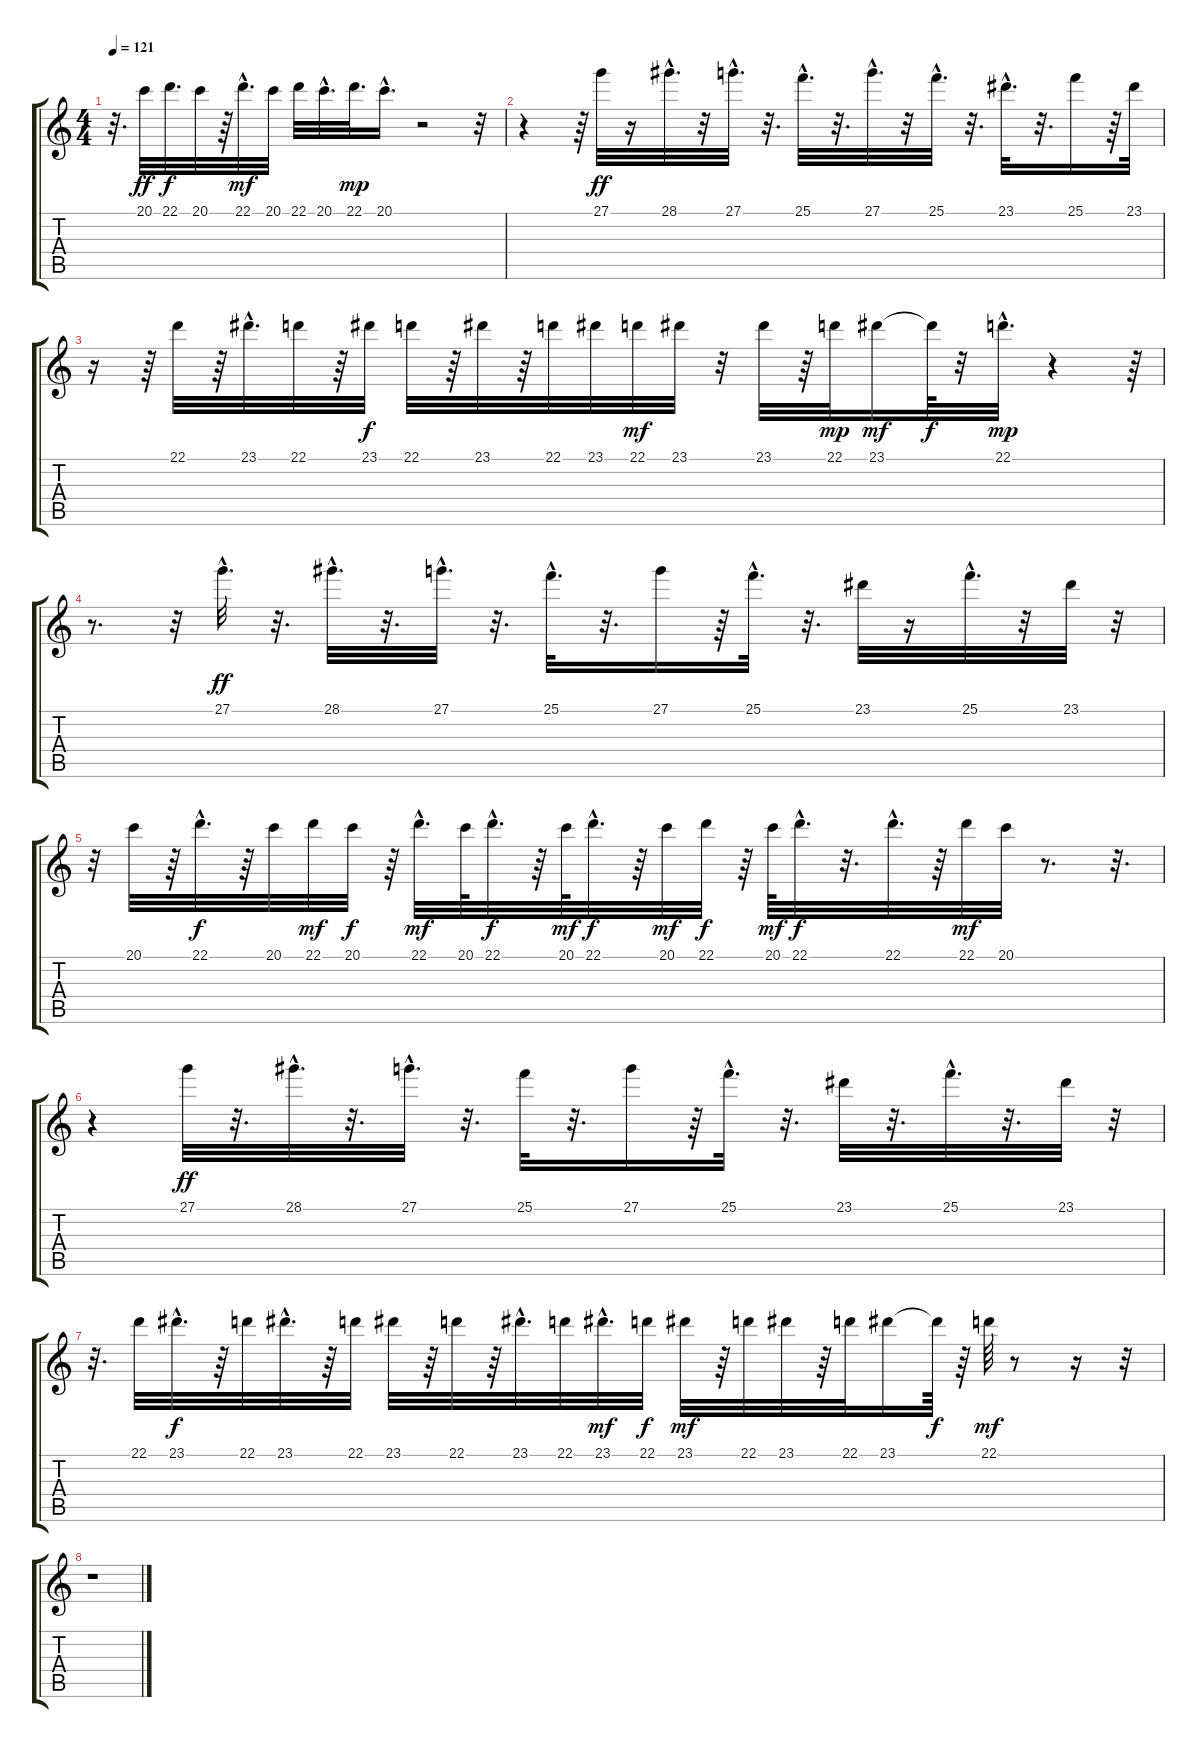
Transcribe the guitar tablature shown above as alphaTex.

\track "" {instrument flute}
\staff {score tabs}
\tuning (E4 B3 G3 D3 A2 E2) {hide}
\ts (4 4)
\tempo 121
\clef g2
\ks c
r.32{d dy ff} 20.1.32 22.1.32{d dy f} 20.1.32 r.64 22.1{hac}.32{d dy mf} 20.1.32 22.1.32 20.1{hac}.32{d} 22.1.32{d dy mp} 20.1{hac}.16{d} r.2 r.32 |
r.4 r.64 27.1.32{dy ff} r.16 28.1{hac}.32{d} r.32 27.1{hac}.32{d} r.32{d} 25.1{hac}.32{d} r.32{d} 27.1{hac}.32{d} r.32 25.1{hac}.32{d} r.32{d} 23.1{hac}.32{d} r.32{d} 25.1.16 r.64 23.1.32 |
r.16 r.64 22.1.32 r.64 23.1{hac}.32{d} 22.1.32 r.64 23.1.32{dy f} 22.1.32 r.64 23.1.32 r.64 22.1.32 23.1.32 22.1.32{dy mf} 23.1.32 r.32 23.1.32 r.64 22.1.32{dy mp} 23.1.16{dy mf} 23.1{t}.64{dy f} r.32 22.1{hac}.32{d dy mp} r.4 r.64 |
r.8{d} r.32 27.1{hac}.32{d dy ff} r.32{d} 28.1{hac}.32{d} r.32{d} 27.1{hac}.32{d} r.32{d} 25.1{hac}.32{d} r.32{d} 27.1.16 r.64 25.1{hac}.32{d} r.32{d} 23.1.32 r.16 25.1{hac}.32{d} r.32 23.1.32 r.32 |
r.32 20.1.32 r.64 22.1{hac}.32{d dy f} r.64 20.1.32 22.1.32{dy mf} 20.1.32{dy f} r.64 22.1{hac}.32{d dy mf} 20.1.64 22.1{hac}.32{d dy f} r.64 20.1.64{dy mf} 22.1{hac}.32{d dy f} r.64 20.1.32{dy mf} 22.1.32{dy f} r.64 20.1.64{dy mf} 22.1{hac}.32{d dy f} r.32{d} 22.1{hac}.32{d} r.64 22.1.32{dy mf} 20.1.32 r.8{d} r.32{d} |
r.4 27.1.32{dy ff} r.32{d} 28.1{hac}.32{d} r.32{d} 27.1{hac}.32{d} r.32{d} 25.1.32 r.32{d} 27.1.16 r.64 25.1{hac}.32{d} r.32{d} 23.1.32 r.32{d} 25.1{hac}.32{d} r.32{d} 23.1.32 r.32 |
r.32{d} 22.1.32 23.1{hac}.32{d dy f} r.64 22.1.32 23.1{hac}.32{d} r.64 22.1.32 23.1.32 r.64 22.1.32 r.64 23.1{hac}.32{d} 22.1.32 23.1{hac}.32{d dy mf} 22.1.32{dy f} 23.1.32{dy mf} r.64 22.1.32 23.1.32 r.64 22.1.32 23.1.16 23.1{t}.64{dy f} r.64 22.1.64{dy mf} r.8 r.16 r.32 |
r.1
